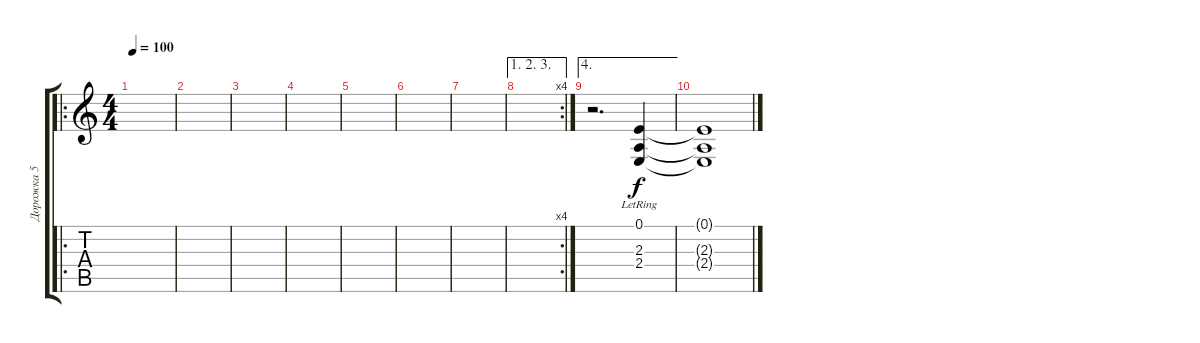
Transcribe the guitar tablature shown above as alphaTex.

\track ("Дорожка 5" "Дорожка 5") {instrument reversecymbal}
\staff {score tabs}
\tuning (E4 B3 G3 D3 A2 E2) {hide}
\ro
\ts (4 4)
\tempo 100
\clef g2
\ks c
|
|
|
|
|
|
|
\ae (1 2 3)
\rc 4
|
\ae 4
r.2{d} (0.1{lr} 2.3{lr} 2.4{lr}).4 |
(0.1{t} 2.3{t} 2.4{t}).1
